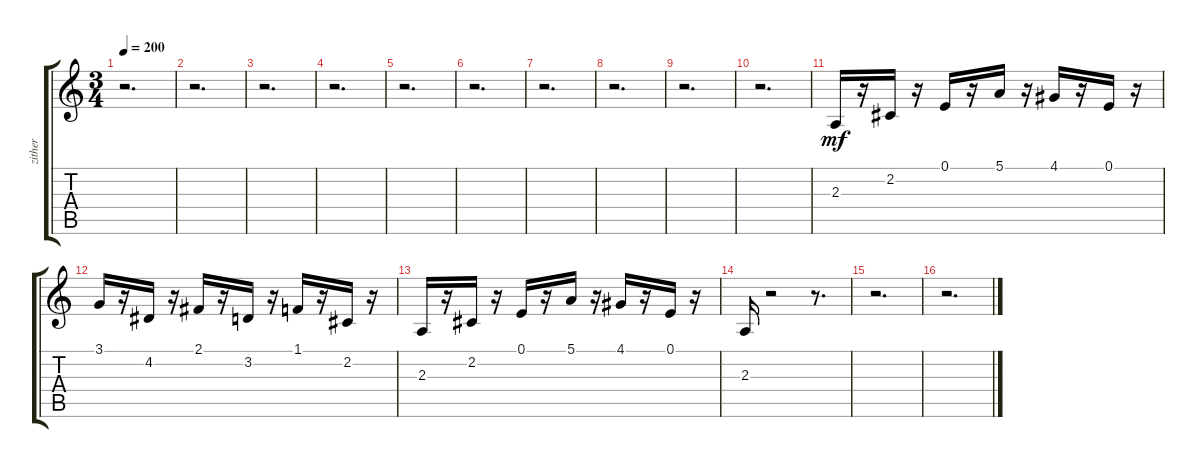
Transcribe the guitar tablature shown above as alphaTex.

\track (" zither" " zither") {instrument dulcimer}
\staff {score tabs}
\tuning (E4 B3 G3 D3 A2 E2) {hide}
\ts (3 4)
\tempo 200
\clef g2
\ks c
r.2{d dy f} |
r.2{d} |
r.2{d} |
r.2{d} |
r.2{d} |
r.2{d} |
r.2{d} |
r.2{d} |
r.2{d} |
r.2{d} |
2.3.16{dy mf} r.16 2.2.16 r.16 0.1.16 r.16 5.1.16 r.16 4.1.16 r.16 0.1.16 r.16 |
3.1.16 r.16 4.2.16 r.16 2.1.16 r.16 3.2.16 r.16 1.1.16 r.16 2.2.16 r.16 |
2.3.16 r.16 2.2.16 r.16 0.1.16 r.16 5.1.16 r.16 4.1.16 r.16 0.1.16 r.16 |
2.3.16 r.2 r.8{d} |
r.2{d} |
r.2{d}
